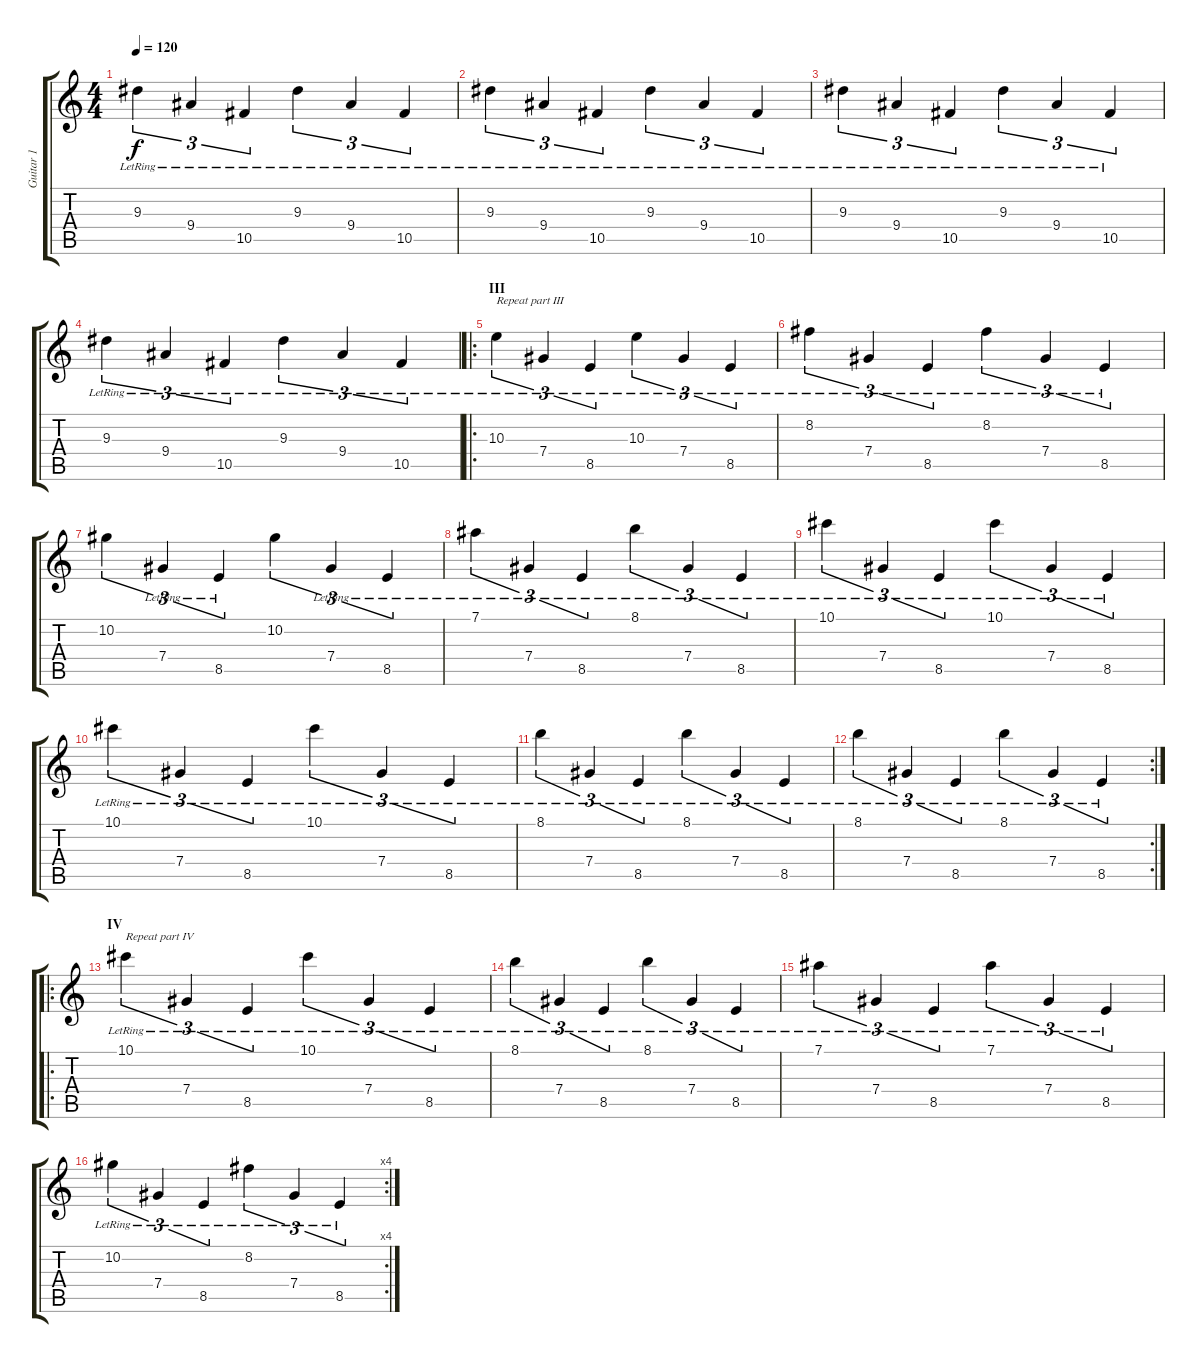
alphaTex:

\track ("Guitar 1" "Guitar 1") {instrument distortionguitar}
\staff {score tabs}
\tuning (Eb4 Bb3 Gb3 Db3 Ab2 Db2) {hide}
\ts (4 4)
\tempo 120
\clef g2
\ks c
9.3{lr}.4{tu (3 2) dy f} 9.4{lr}.4{tu (3 2)} 10.5{lr}.4{tu (3 2)} 9.3{lr}.4{tu (3 2)} 9.4{lr}.4{tu (3 2)} 10.5{lr}.4{tu (3 2)} |
9.3{lr}.4{tu (3 2)} 9.4{lr}.4{tu (3 2)} 10.5{lr}.4{tu (3 2)} 9.3{lr}.4{tu (3 2)} 9.4{lr}.4{tu (3 2)} 10.5{lr}.4{tu (3 2)} |
9.3{lr}.4{tu (3 2)} 9.4{lr}.4{tu (3 2)} 10.5{lr}.4{tu (3 2)} 9.3{lr}.4{tu (3 2)} 9.4{lr}.4{tu (3 2)} 10.5{lr}.4{tu (3 2)} |
9.3{lr}.4{tu (3 2)} 9.4{lr}.4{tu (3 2)} 10.5{lr}.4{tu (3 2)} 9.3{lr}.4{tu (3 2)} 9.4{lr}.4{tu (3 2)} 10.5{lr}.4{tu (3 2)} |
\ro
\section ("" "III")
10.3{lr}.4{tu (3 2) txt "Repeat part III"} 7.4{lr}.4{tu (3 2)} 8.5{lr}.4{tu (3 2)} 10.3{lr}.4{tu (3 2)} 7.4{lr}.4{tu (3 2)} 8.5{lr}.4{tu (3 2)} |
8.2{lr}.4{tu (3 2)} 7.4{lr}.4{tu (3 2)} 8.5{lr}.4{tu (3 2)} 8.2{lr}.4{tu (3 2)} 7.4{lr}.4{tu (3 2)} 8.5{lr}.4{tu (3 2)} |
10.2.4{tu (3 2)} 7.4{lr}.4{tu (3 2)} 8.5{lr}.4{tu (3 2)} 10.2.4{tu (3 2)} 7.4{lr}.4{tu (3 2)} 8.5{lr}.4{tu (3 2)} |
7.1{lr}.4{tu (3 2)} 7.4{lr}.4{tu (3 2)} 8.5{lr}.4{tu (3 2)} 8.1{lr}.4{tu (3 2)} 7.4{lr}.4{tu (3 2)} 8.5{lr}.4{tu (3 2)} |
10.1{lr}.4{tu (3 2)} 7.4{lr}.4{tu (3 2)} 8.5{lr}.4{tu (3 2)} 10.1{lr}.4{tu (3 2)} 7.4{lr}.4{tu (3 2)} 8.5{lr}.4{tu (3 2)} |
10.1{lr}.4{tu (3 2)} 7.4{lr}.4{tu (3 2)} 8.5{lr}.4{tu (3 2)} 10.1{lr}.4{tu (3 2)} 7.4{lr}.4{tu (3 2)} 8.5{lr}.4{tu (3 2)} |
8.1{lr}.4{tu (3 2)} 7.4{lr}.4{tu (3 2)} 8.5{lr}.4{tu (3 2)} 8.1{lr}.4{tu (3 2)} 7.4{lr}.4{tu (3 2)} 8.5{lr}.4{tu (3 2)} |
\rc 2
8.1{lr}.4{tu (3 2)} 7.4{lr}.4{tu (3 2)} 8.5{lr}.4{tu (3 2)} 8.1{lr}.4{tu (3 2)} 7.4{lr}.4{tu (3 2)} 8.5{lr}.4{tu (3 2)} |
\ro
\section ("" "IV")
10.1{lr}.4{tu (3 2) txt "Repeat part IV"} 7.4{lr}.4{tu (3 2)} 8.5{lr}.4{tu (3 2)} 10.1{lr}.4{tu (3 2)} 7.4{lr}.4{tu (3 2)} 8.5{lr}.4{tu (3 2)} |
8.1{lr}.4{tu (3 2)} 7.4{lr}.4{tu (3 2)} 8.5{lr}.4{tu (3 2)} 8.1{lr}.4{tu (3 2)} 7.4{lr}.4{tu (3 2)} 8.5{lr}.4{tu (3 2)} |
7.1{lr}.4{tu (3 2)} 7.4{lr}.4{tu (3 2)} 8.5{lr}.4{tu (3 2)} 7.1{lr}.4{tu (3 2)} 7.4{lr}.4{tu (3 2)} 8.5{lr}.4{tu (3 2)} |
\rc 4
10.2{lr}.4{tu (3 2)} 7.4{lr}.4{tu (3 2)} 8.5{lr}.4{tu (3 2)} 8.2{lr}.4{tu (3 2)} 7.4{lr}.4{tu (3 2)} 8.5{lr}.4{tu (3 2)}
